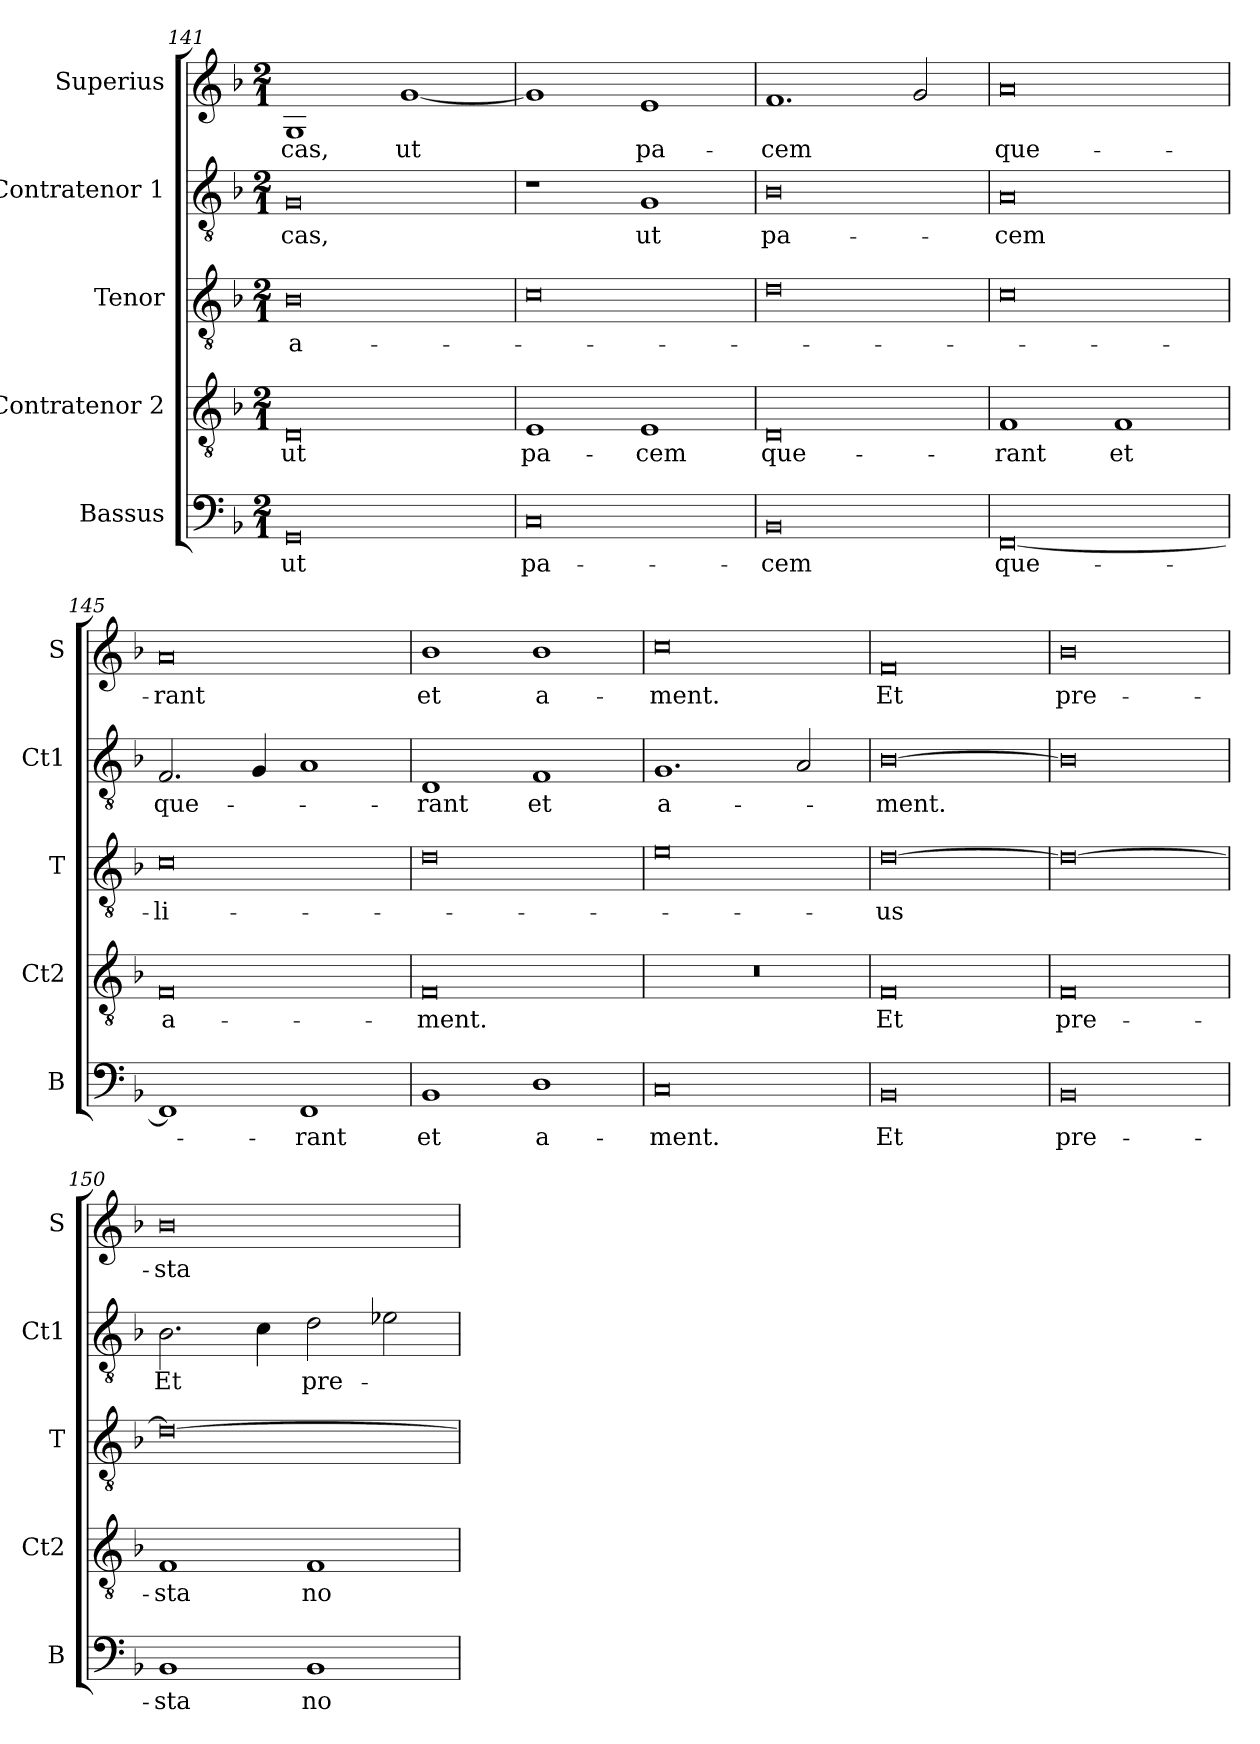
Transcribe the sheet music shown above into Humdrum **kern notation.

**kern	**text	**kern	**text	**kern	**text	**kern	**text	**kern	**text
*part5	*part5	*part4	*part4	*part3	*part3	*part2	*part2	*part1	*part1
*staff5	*staff5	*staff4	*staff4	*staff3	*staff3	*staff2	*staff2	*staff1	*staff1
*I"Bassus	*	*I"Contratenor 2	*	*I"Tenor	*	*I"Contratenor 1	*	*I"Superius	*
*I'B	*	*I'Ct2	*	*I'T	*	*I'Ct1	*	*I'S	*
*clefF4	*	*clefGv2	*	*clefGv2	*	*clefGv2	*	*clefG2	*
*k[b-]	*	*k[b-]	*	*k[b-]	*	*k[b-]	*	*k[b-]	*
*M2/1	*	*M2/1	*	*M2/1	*	*M2/1	*	*M2/1	*
=141	=141	=141	=141	=141	=141	=141	=141	=141	=141
0GG	ut	0D	ut	0B-	a-	0G	-cas,	1G	-cas,
.	.	.	.	.	.	.	.	[1g	ut
=142	=142	=142	=142	=142	=142	=142	=142	=142	=142
0C	pa-	1E	pa-	0c	.	1r	.	1g]	.
.	.	1E	-cem	.	.	1G	ut	1e	pa-
=143	=143	=143	=143	=143	=143	=143	=143	=143	=143
0BB-	-cem	0D	que-	0d	.	0B-	pa-	1.f	-cem
.	.	.	.	.	.	.	.	2g	.
=144	=144	=144	=144	=144	=144	=144	=144	=144	=144
[0FF	que-	1F	-rant	0c	.	0A	-cem	0a	que-
.	.	1F	et	.	.	.	.	.	.
=145	=145	=145	=145	=145	=145	=145	=145	=145	=145
1FF]	.	0F	a-	0c	-li-	2.F	que-	0a	-rant
.	.	.	.	.	.	4G	.	.	.
1FF	-rant	.	.	.	.	1A	.	.	.
=146	=146	=146	=146	=146	=146	=146	=146	=146	=146
!	!	!	!	!	!	!	!	!	!LO:LY:i
1BB-	et	0F	-ment.	0d	.	1D	-rant	1b-	et
!	!	!	!	!	!	!	!LO:LY:i	!	!LO:LY:i
1D	a-	.	.	.	.	1F	et	1b-	a-
=147	=147	=147	=147	=147	=147	=147	=147	=147	=147
!	!	!	!	!	!	!	!LO:LY:i	!	!LO:LY:i
0C	-ment.	0r	.	0e	.	1.G	a-	0cc	ment.
.	.	.	.	.	.	2A	.	.	.
=148	=148	=148	=148	=148	=148	=148	=148	=148	=148
!	!	!	!	!	!	!	!LO:LY:i	!	!
0BB-	Et	0F	Et	[0d	-us	[0B-	-ment.	0f	Et
=149	=149	=149	=149	=149	=149	=149	=149	=149	=149
0BB-	pre-	0F	pre-	0d_	.	0B-]	.	0b-	pre-
=150	=150	=150	=150	=150	=150	=150	=150	=150	=150
1BB-	-sta	1F	-sta	0d_	.	2.B-	Et	0b-	-sta
.	.	.	.	.	.	4c	.	.	.
1BB-	no-	1F	no-	.	.	2d	pre-	.	.
.	.	.	.	.	.	2e-i	.	.	.
=	=	=	=	=	=	=	=	=	=
*-	*-	*-	*-	*-	*-	*-	*-	*-	*-
